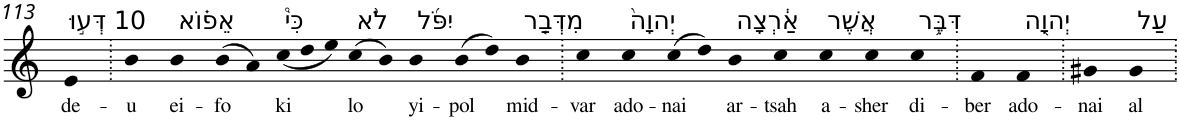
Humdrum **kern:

**kern	**text
*part1	*part1
*staff1	*staff1
*I"Piano	*
*I'Pno	*
!!LO:PB:g=z
*clefG2	*
*k[]	*
=113	=113
!LO:TX:a:t=10 דְּע֣וּ	!
!	!LO:LY:b
4e	de-
=114.	=114.
!	!LO:LY:b
4b	-u
!LO:TX:a:t=אֵפ֗וֹא	!
!	!LO:LY:b
4b	ei-
!	!LO:LY:b
(>8b	-fo
8a)	.
*Xtuplet	*
!LO:TX:a:t=כִּי֩	!
!	!LO:LY:b
(<12cc	ki
12dd	.
12ee)	.
!LO:TX:a:t=לֹ֨א	!
!	!LO:LY:b
(>8cc	lo
8b)	.
!LO:TX:a:t=יִפֹּ֜ל	!
!	!LO:LY:b
4b	yi-
!	!LO:LY:b
(>8b	-pol
8dd)	.
!LO:TX:a:t=מִדְּבַ֤ר	!
!	!LO:LY:b
4b	mid-
=115.	=115.
!	!LO:LY:b
4cc	-var
!LO:TX:a:t=יְהוָה֙	!
!	!LO:LY:b
4cc	ado-
!	!LO:LY:b
(>8cc	-nai
8dd)	.
!LO:TX:a:t=אַ֔רְצָה	!
!	!LO:LY:b
4b	ar-
!	!LO:LY:b
4cc	-tsah
!LO:TX:a:t=אֲשֶׁר	!
!	!LO:LY:b
4cc	a-
!	!LO:LY:b
4cc	-sher
!LO:TX:a:t=דִּבֶּ֥ר	!
!	!LO:LY:b
4cc	di-
=116.	=116.
!	!LO:LY:b
4f	-ber
!LO:TX:a:t=יְהוָ֖ה	!
!	!LO:LY:b
4f	ado-
=117.	=117.
!	!LO:LY:b
4g#X	-nai
!LO:TX:a:t=עַל	!
!	!LO:LY:b
4g#	al
=.	=.
*-	*-
